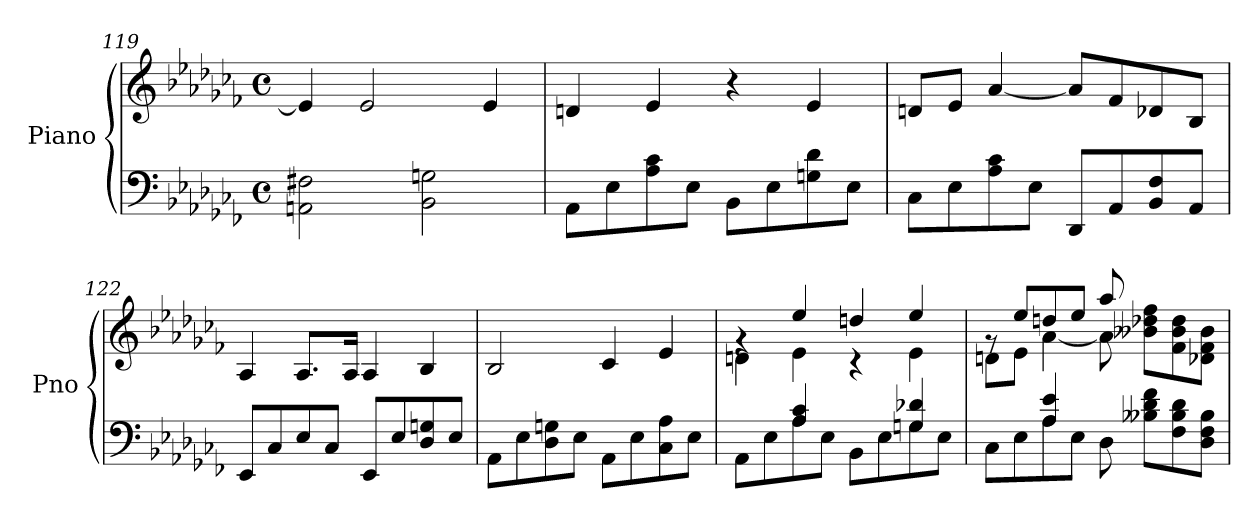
**kern	**kern
*part1	*part1
*staff2	*staff1
*I"Piano	*
*I'Pno	*
*clefF4	*clefG2
*k[b-e-a-d-g-c-f-]	*k[b-e-a-d-g-c-f-]
*M4/4	*M4/4
*met(c)	*met(c)
=119	=119
2AAn\ 2F#X\	4e-/]
.	2e-/
2BB-\ 2Gn\	.
.	4e-/
=120	=120
8AA-\L	4dn/
8E-\	.
8A-\ 8c-\	4e-/
8E-\J	.
8BB-\L	4r
8E-\	.
8Gn\ 8d-\	4e-/
8E-\J	.
=121	=121
8C-\L	8dn/L
8E-\	8e-/J
8A-\ 8c-\	[4a-/
8E-\J	.
8DD-/L	8a-/L]
8AA-/	8f-/
8BB-/ 8F-/	8d-X/
8AA-/J	8B-/J
=122	=122
8EE-/L	4A-/
8C-/	.
8E-/	8.A-/L
8C-/J	.
.	16A-/Jk
8EE-/L	4A-/
8E-/	.
8D-/ 8Gn/	4B-/
8E-/J	.
!!LO:PB:g=z
=123	=123
8AA-\L	2B-/
8E-\	.
8D-\ 8Gn\	.
8E-\J	.
8AA-\L	4c-/
8E-\	.
8C-\ 8A-\	4e-/
8E-\J	.
=124	=124
*^	*^
8AA-\L	4ryy	4rg	4dn\
8E-\	.	.	.
8A-\	4A-/ 4c-/	4ee-/	4e-\
8E-\J	.	.	.
8BB-\L	4ryy	4ddn/	4r
8E-\	.	.	.
8Gn\	4G/ 4d-X/	4ee-/	4e-\
8E-\J	.	.	.
=125	=125	=125	=125
8C-\L	4ryy	8rg	8dn\L
8E-\	.	8ee-/L	8e-\J
8A-\	4A-/ 4e-/	8ddn/	[4a-\
8E-\J	.	8ee-/J	.
8D-\	2ryy	8aa-/	8a-\]
8B--X\ 8d-\ 8f-\L	.	8b--X\ 8dd-X\ 8ff-\L	4.ryy
8F-\ 8B--\ 8d-\	.	8f-\ 8b--\ 8dd-\	.
8D-\ 8F-\ 8B--\J	.	8d-X\ 8f-\ 8b--\J	.
*v	*v	*	*
*	*v	*v
=	=
*-	*-
